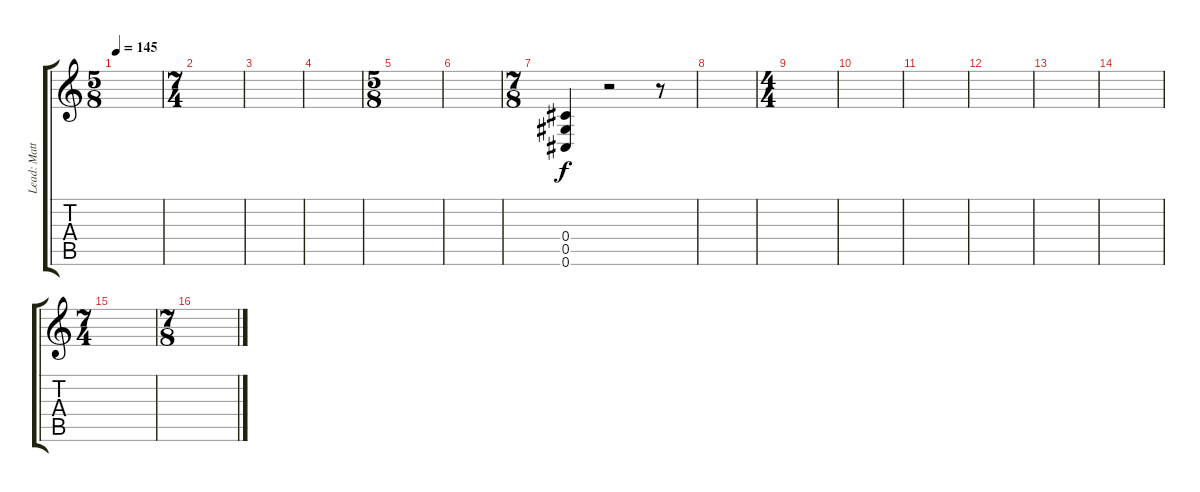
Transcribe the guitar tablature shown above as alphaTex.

\track ("Lead: Mattias Eklundh" "Lead: Matt") {instrument distortionguitar}
\staff {score tabs}
\tuning (Db4 Ab3 Gb3 Db3 Ab2 Db2) {hide}
\ts (5 8)
\tempo 145
\clef g2
\ks c
|
\ts (7 4)
|
|
|
\ts (5 8)
|
|
\ts (7 8)
(0.4 0.5 0.6).4 r.2 r.8 |
|
\ts (4 4)
|
|
|
|
|
|
\ts (7 4)
|
\ts (7 8)
